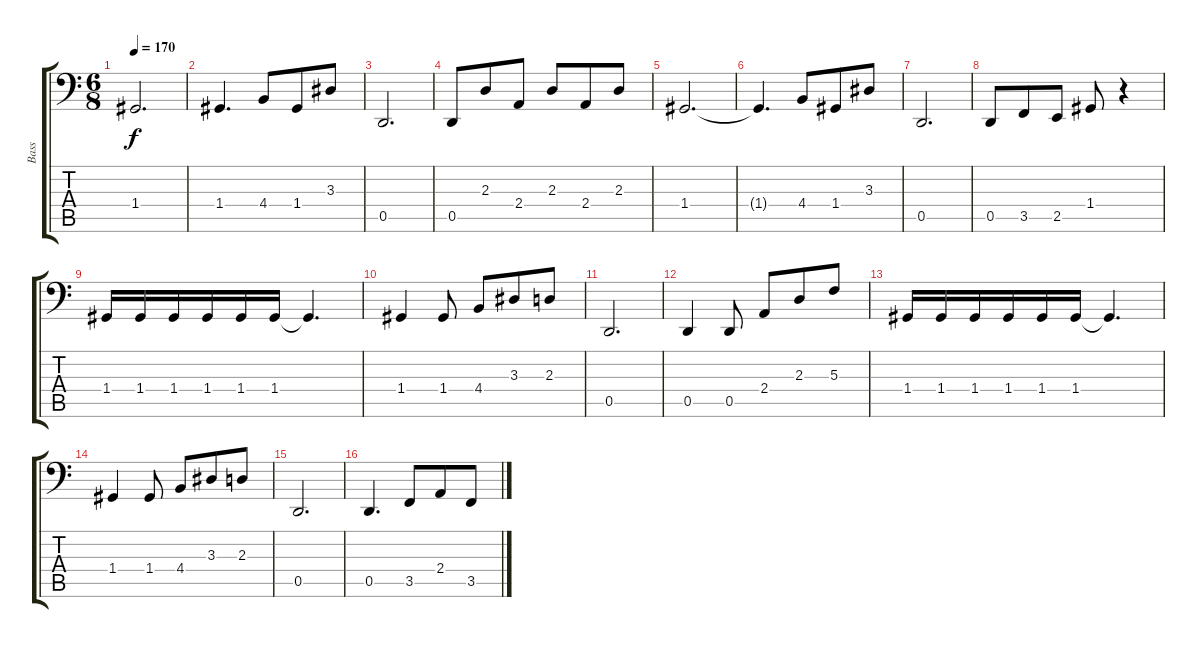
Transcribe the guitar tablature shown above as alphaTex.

\track ("Bass" "Bass") {instrument electricbassfinger}
\staff {score tabs}
\tuning (Bb2 F2 C2 G1 D1 A0) {hide}
\ts (6 8)
\tempo 170
\clef f4
\ks c
1.4.2{d dy f} |
1.4.4{d} 4.4.8 1.4.8 3.3.8 |
0.5.2{d} |
0.5.8 2.3.8 2.4.8 2.3.8 2.4.8 2.3.8 |
1.4.2{d} |
1.4{t}.4{d} 4.4.8 1.4.8 3.3.8 |
0.5.2{d} |
0.5.8 3.5.8 2.5.8 1.4.8 r.4 |
1.4.16 1.4.16 1.4.16 1.4.16 1.4.16 1.4.16 1.4{t}.4{d} |
1.4.4 1.4.8 4.4.8 3.3.8 2.3.8 |
0.5.2{d} |
0.5.4 0.5.8 2.4.8 2.3.8 5.3.8 |
1.4.16 1.4.16 1.4.16 1.4.16 1.4.16 1.4.16 1.4{t}.4{d} |
1.4.4 1.4.8 4.4.8 3.3.8 2.3.8 |
0.5.2{d} |
0.5.4{d} 3.5.8 2.4.8 3.5.8
